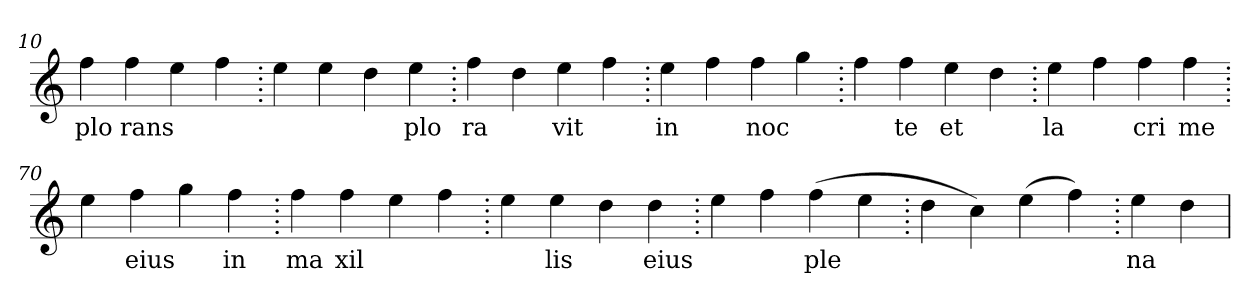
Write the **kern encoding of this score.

**kern	**text
*part1	*part1
*staff1	*staff1
*clefG2	*
=10.	=10.
4ff	plo
4ff	rans
4ee	.
4ff	.
=20.	=20.
4ee	.
4ee	.
4dd	.
4ee	plo
=30.	=30.
4ff	ra
4dd	.
4ee	vit
4ff	.
=40.	=40.
4ee	in
4ff	.
4ff	noc
4gg	.
=50.	=50.
4ff	.
4ff	te
4ee	et
4dd	.
=60.	=60.
4ee	la
4ff	.
4ff	cri
4ff	me
=70.	=70.
4ee	.
4ff	eius
4gg	.
4ff	in
=80.	=80.
4ff	ma
4ff	xil
4ee	.
4ff	.
=90.	=90.
4ee	.
4ee	lis
4dd	.
4dd	eius
=100.	=100.
4ee	.
4ff	.
(>4ff	ple
4ee	.
=110.	=110.
4dd	.
4cc)	.
(>4ee	.
4ff)	.
=120.	=120.
4ee	na
4dd	.
=	=
*-	*-
